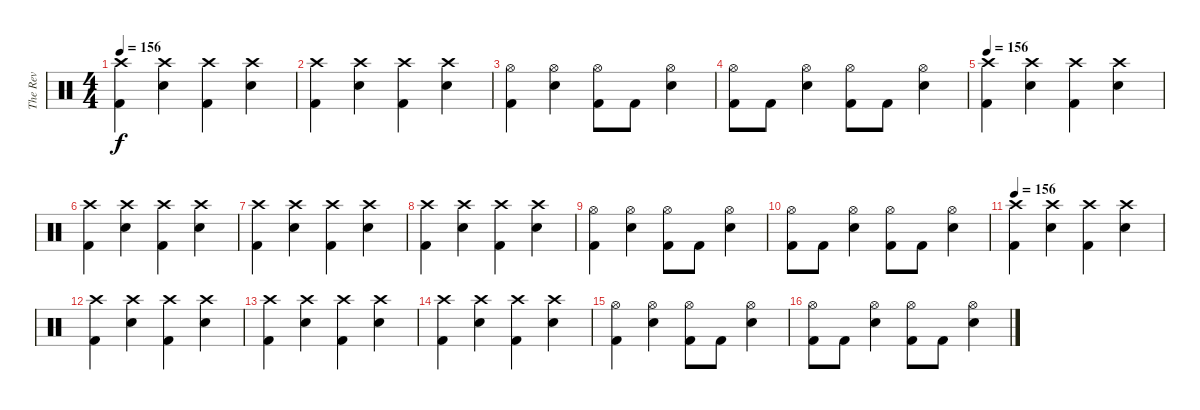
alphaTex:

\track ("The Rev" "The Rev") {instrument percussion}
\staff {score}
\articulation defaults
\ts (4 4)
\tempo 156
\clef neutral
\ks c
("Crash high (hit)" "Kick (hit) 2").4{dy f} ("Crash high (hit)" "Snare (hit) 2").4 ("Crash high (hit)" "Kick (hit) 2").4 ("Crash high (hit)" "Snare (hit) 2").4 |
("Crash high (hit)" "Kick (hit) 2").4 ("Crash high (hit)" "Snare (hit) 2").4 ("Crash high (hit)" "Kick (hit) 2").4 ("Crash high (hit)" "Snare (hit) 2").4 |
("Hi-Hat (open)" "Kick (hit) 2").4 ("Hi-Hat (open)" "Snare (hit) 2").4 ("Hi-Hat (open)" "Kick (hit) 2").8 "Kick (hit) 2".8 ("Hi-Hat (open)" "Snare (hit) 2").4 |
("Hi-Hat (open)" "Kick (hit) 2").8 "Kick (hit) 2".8 ("Hi-Hat (open)" "Snare (hit) 2").4 ("Hi-Hat (open)" "Kick (hit) 2").8 "Kick (hit) 2".8 ("Hi-Hat (open)" "Snare (hit) 2").4 |
\tempo 156
("Crash high (hit)" "Kick (hit) 2").4 ("Crash high (hit)" "Snare (hit) 2").4 ("Crash high (hit)" "Kick (hit) 2").4 ("Crash high (hit)" "Snare (hit) 2").4 |
("Crash high (hit)" "Kick (hit) 2").4 ("Crash high (hit)" "Snare (hit) 2").4 ("Crash high (hit)" "Kick (hit) 2").4 ("Crash high (hit)" "Snare (hit) 2").4 |
("Crash high (hit)" "Kick (hit) 2").4 ("Crash high (hit)" "Snare (hit) 2").4 ("Crash high (hit)" "Kick (hit) 2").4 ("Crash high (hit)" "Snare (hit) 2").4 |
("Crash high (hit)" "Kick (hit) 2").4 ("Crash high (hit)" "Snare (hit) 2").4 ("Crash high (hit)" "Kick (hit) 2").4 ("Crash high (hit)" "Snare (hit) 2").4 |
("Hi-Hat (open)" "Kick (hit) 2").4 ("Hi-Hat (open)" "Snare (hit) 2").4 ("Hi-Hat (open)" "Kick (hit) 2").8 "Kick (hit) 2".8 ("Hi-Hat (open)" "Snare (hit) 2").4 |
("Hi-Hat (open)" "Kick (hit) 2").8 "Kick (hit) 2".8 ("Hi-Hat (open)" "Snare (hit) 2").4 ("Hi-Hat (open)" "Kick (hit) 2").8 "Kick (hit) 2".8 ("Hi-Hat (open)" "Snare (hit) 2").4 |
\tempo 156
("Crash high (hit)" "Kick (hit) 2").4 ("Crash high (hit)" "Snare (hit) 2").4 ("Crash high (hit)" "Kick (hit) 2").4 ("Crash high (hit)" "Snare (hit) 2").4 |
("Crash high (hit)" "Kick (hit) 2").4 ("Crash high (hit)" "Snare (hit) 2").4 ("Crash high (hit)" "Kick (hit) 2").4 ("Crash high (hit)" "Snare (hit) 2").4 |
("Crash high (hit)" "Kick (hit) 2").4 ("Crash high (hit)" "Snare (hit) 2").4 ("Crash high (hit)" "Kick (hit) 2").4 ("Crash high (hit)" "Snare (hit) 2").4 |
("Crash high (hit)" "Kick (hit) 2").4 ("Crash high (hit)" "Snare (hit) 2").4 ("Crash high (hit)" "Kick (hit) 2").4 ("Crash high (hit)" "Snare (hit) 2").4 |
("Hi-Hat (open)" "Kick (hit) 2").4 ("Hi-Hat (open)" "Snare (hit) 2").4 ("Hi-Hat (open)" "Kick (hit) 2").8 "Kick (hit) 2".8 ("Hi-Hat (open)" "Snare (hit) 2").4 |
("Hi-Hat (open)" "Kick (hit) 2").8 "Kick (hit) 2".8 ("Hi-Hat (open)" "Snare (hit) 2").4 ("Hi-Hat (open)" "Kick (hit) 2").8 "Kick (hit) 2".8 ("Hi-Hat (open)" "Snare (hit) 2").4
